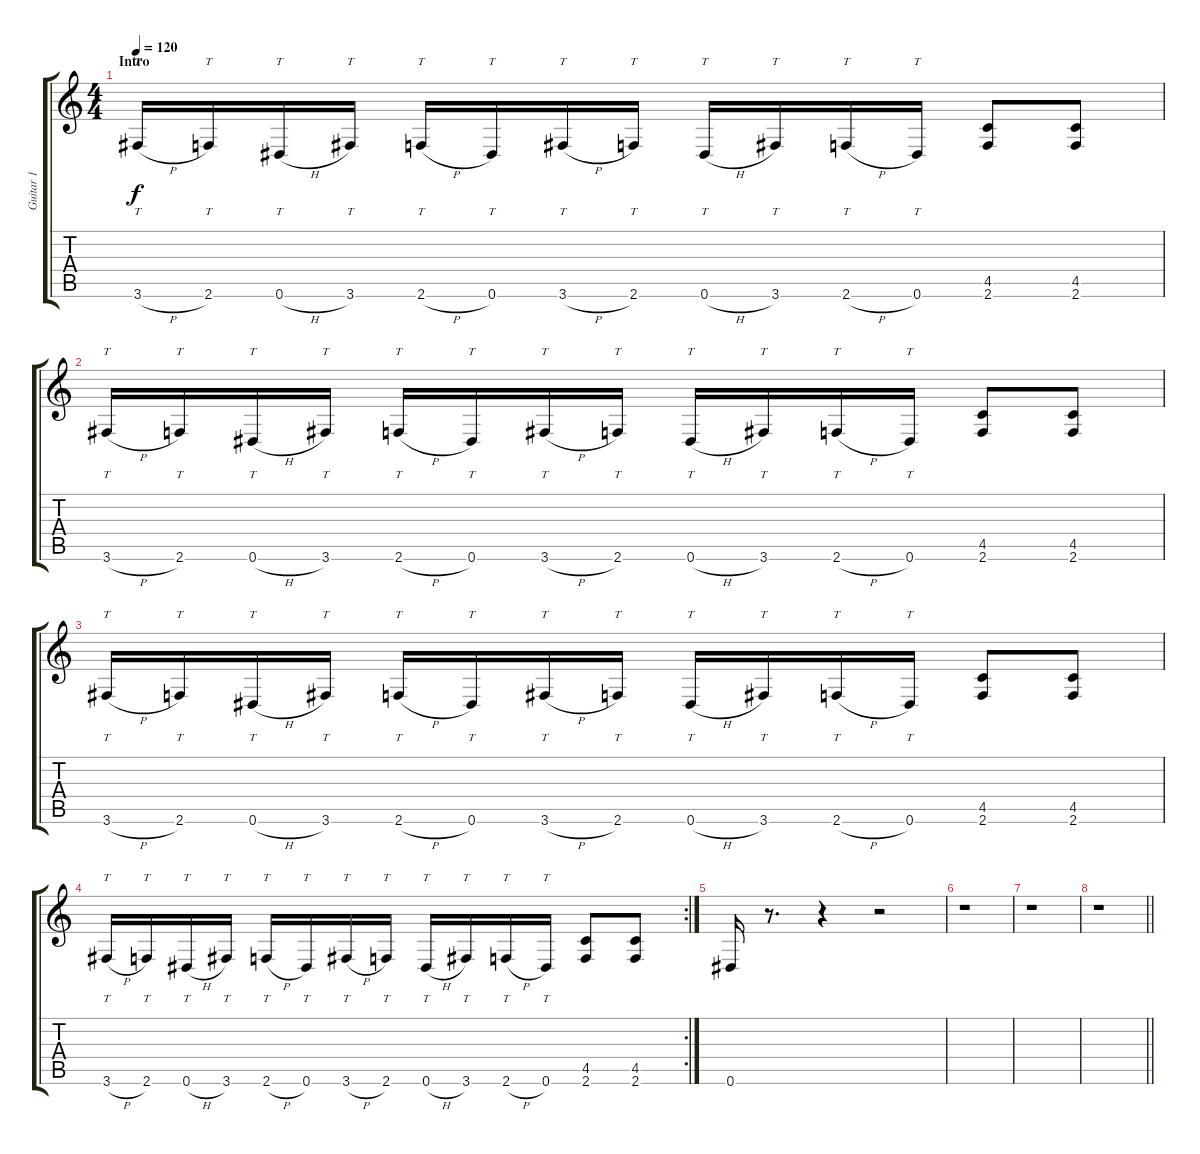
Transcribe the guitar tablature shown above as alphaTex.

\track ("Guitar 1" "Guitar 1") {instrument distortionguitar}
\staff {score tabs}
\tuning (Eb4 Bb3 Gb3 Db3 Ab2 Eb2) {hide}
\ts (4 4)
\section ("" "Intro")
\tempo 120
\clef g2
\ks c
3.6{h}.16{tt dy f instrument distortionguitar} 2.6.16{tt} 0.6{h}.16{tt} 3.6.16{tt} 2.6{h}.16{tt} 0.6.16{tt} 3.6{h}.16{tt} 2.6.16{tt} 0.6{h}.16{tt} 3.6.16{tt} 2.6{h}.16{tt} 0.6.16{tt} (4.5 2.6).8 (4.5 2.6).8 |
3.6{h}.16{tt} 2.6.16{tt} 0.6{h}.16{tt} 3.6.16{tt} 2.6{h}.16{tt} 0.6.16{tt} 3.6{h}.16{tt} 2.6.16{tt} 0.6{h}.16{tt} 3.6.16{tt} 2.6{h}.16{tt} 0.6.16{tt} (4.5 2.6).8 (4.5 2.6).8 |
3.6{h}.16{tt} 2.6.16{tt} 0.6{h}.16{tt} 3.6.16{tt} 2.6{h}.16{tt} 0.6.16{tt} 3.6{h}.16{tt} 2.6.16{tt} 0.6{h}.16{tt} 3.6.16{tt} 2.6{h}.16{tt} 0.6.16{tt} (4.5 2.6).8 (4.5 2.6).8 |
\rc 2
3.6{h}.16{tt} 2.6.16{tt} 0.6{h}.16{tt} 3.6.16{tt} 2.6{h}.16{tt} 0.6.16{tt} 3.6{h}.16{tt} 2.6.16{tt} 0.6{h}.16{tt} 3.6.16{tt} 2.6{h}.16{tt} 0.6.16{tt} (4.5 2.6).8 (4.5 2.6).8 |
0.6.16 r.8{d} r.4 r.2 |
r.1 |
r.1 |
\barLineRight lightlight
r.1
